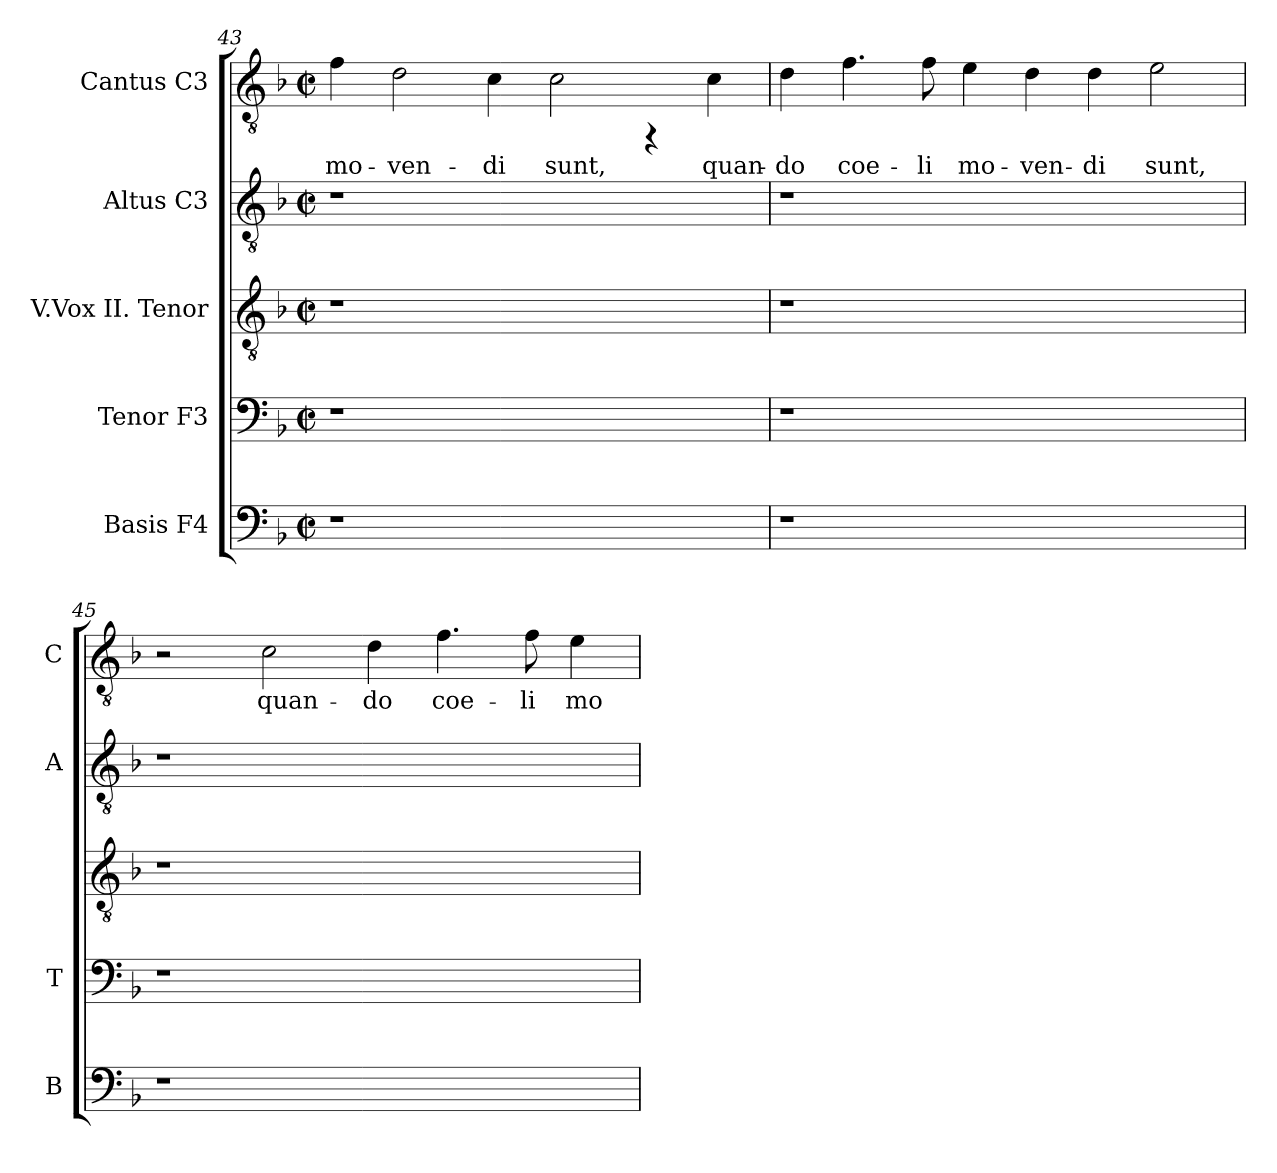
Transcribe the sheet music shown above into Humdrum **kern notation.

**kern	**kern	**kern	**kern	**kern	**text
*part5	*part4	*part3	*part2	*part1	*part1
*staff5	*staff4	*staff3	*staff2	*staff1	*staff1
*I"Basis  F4	*I"Tenor  F3	*I"V.Vox  II. Tenor	*I"Altus  C3	*I"Cantus  C3	*
*I'B	*I'T	*	*I'A	*I'C	*
*clefF4	*clefF4	*clefGv2	*clefGv2	*clefGv2	*
*k[b-]	*k[b-]	*k[b-]	*k[b-]	*k[b-]	*
*F:	*F:	*F:	*F:	*F:	*
*M2/2	*M2/2	*M2/2	*M2/2	*M2/2	*
*met(c|)	*met(c|)	*met(c|)	*met(c|)	*met(c|)	*
=43	=43	=43	=43	=43	=43
!	!	!	!	!	!LO:LY:b:cj
1r	1r	1r	1r	4f\	mo-
!	!	!	!	!	!LO:LY:b:cj
.	.	.	.	2d\	-ven-
!	!	!	!	!	!LO:LY:b:cj
.	.	.	.	4c\	-di
!	!	!	!	!	!LO:LY:b:cj
1ryy	1ryy	1ryy	1ryy	2c\	sunt,
.	.	.	.	4rFF	.
!	!	!	!	!	!LO:LY:b:cj
.	.	.	.	4c\	quan-
=44	=44	=44	=44	=44	=44
!	!	!	!	!	!LO:LY:b:cj
1r	1r	1r	1r	4d\	-do
!	!	!	!	!	!LO:LY:b:cj
.	.	.	.	4.f\	coe-
!	!	!	!	!	!LO:LY:b:cj
.	.	.	.	8f\	-li
!	!	!	!	!	!LO:LY:b:cj
.	.	.	.	4e\	mo-
!	!	!	!	!	!LO:LY:b:cj
1ryy	1ryy	1ryy	1ryy	4d\	-ven-
!	!	!	!	!	!LO:LY:b:cj
.	.	.	.	4d\	-di
!	!	!	!	!	!LO:LY:b:cj
.	.	.	.	2e\	sunt,
!!LO:LB:g=z
=45	=45	=45	=45	=45	=45
1r	1r	1r	1r	2r	.
!	!	!	!	!	!LO:LY:b:cj
.	.	.	.	2c\	quan-
!	!	!	!	!	!LO:LY:b:cj
1ryy	1ryy	1ryy	1ryy	4d\	-do
!	!	!	!	!	!LO:LY:b:cj
.	.	.	.	4.f\	coe-
!	!	!	!	!	!LO:LY:b:cj
.	.	.	.	8f\	-li
!	!	!	!	!	!LO:LY:b:cj
.	.	.	.	4e\	mo-
=	=	=	=	=	=
*-	*-	*-	*-	*-	*-
